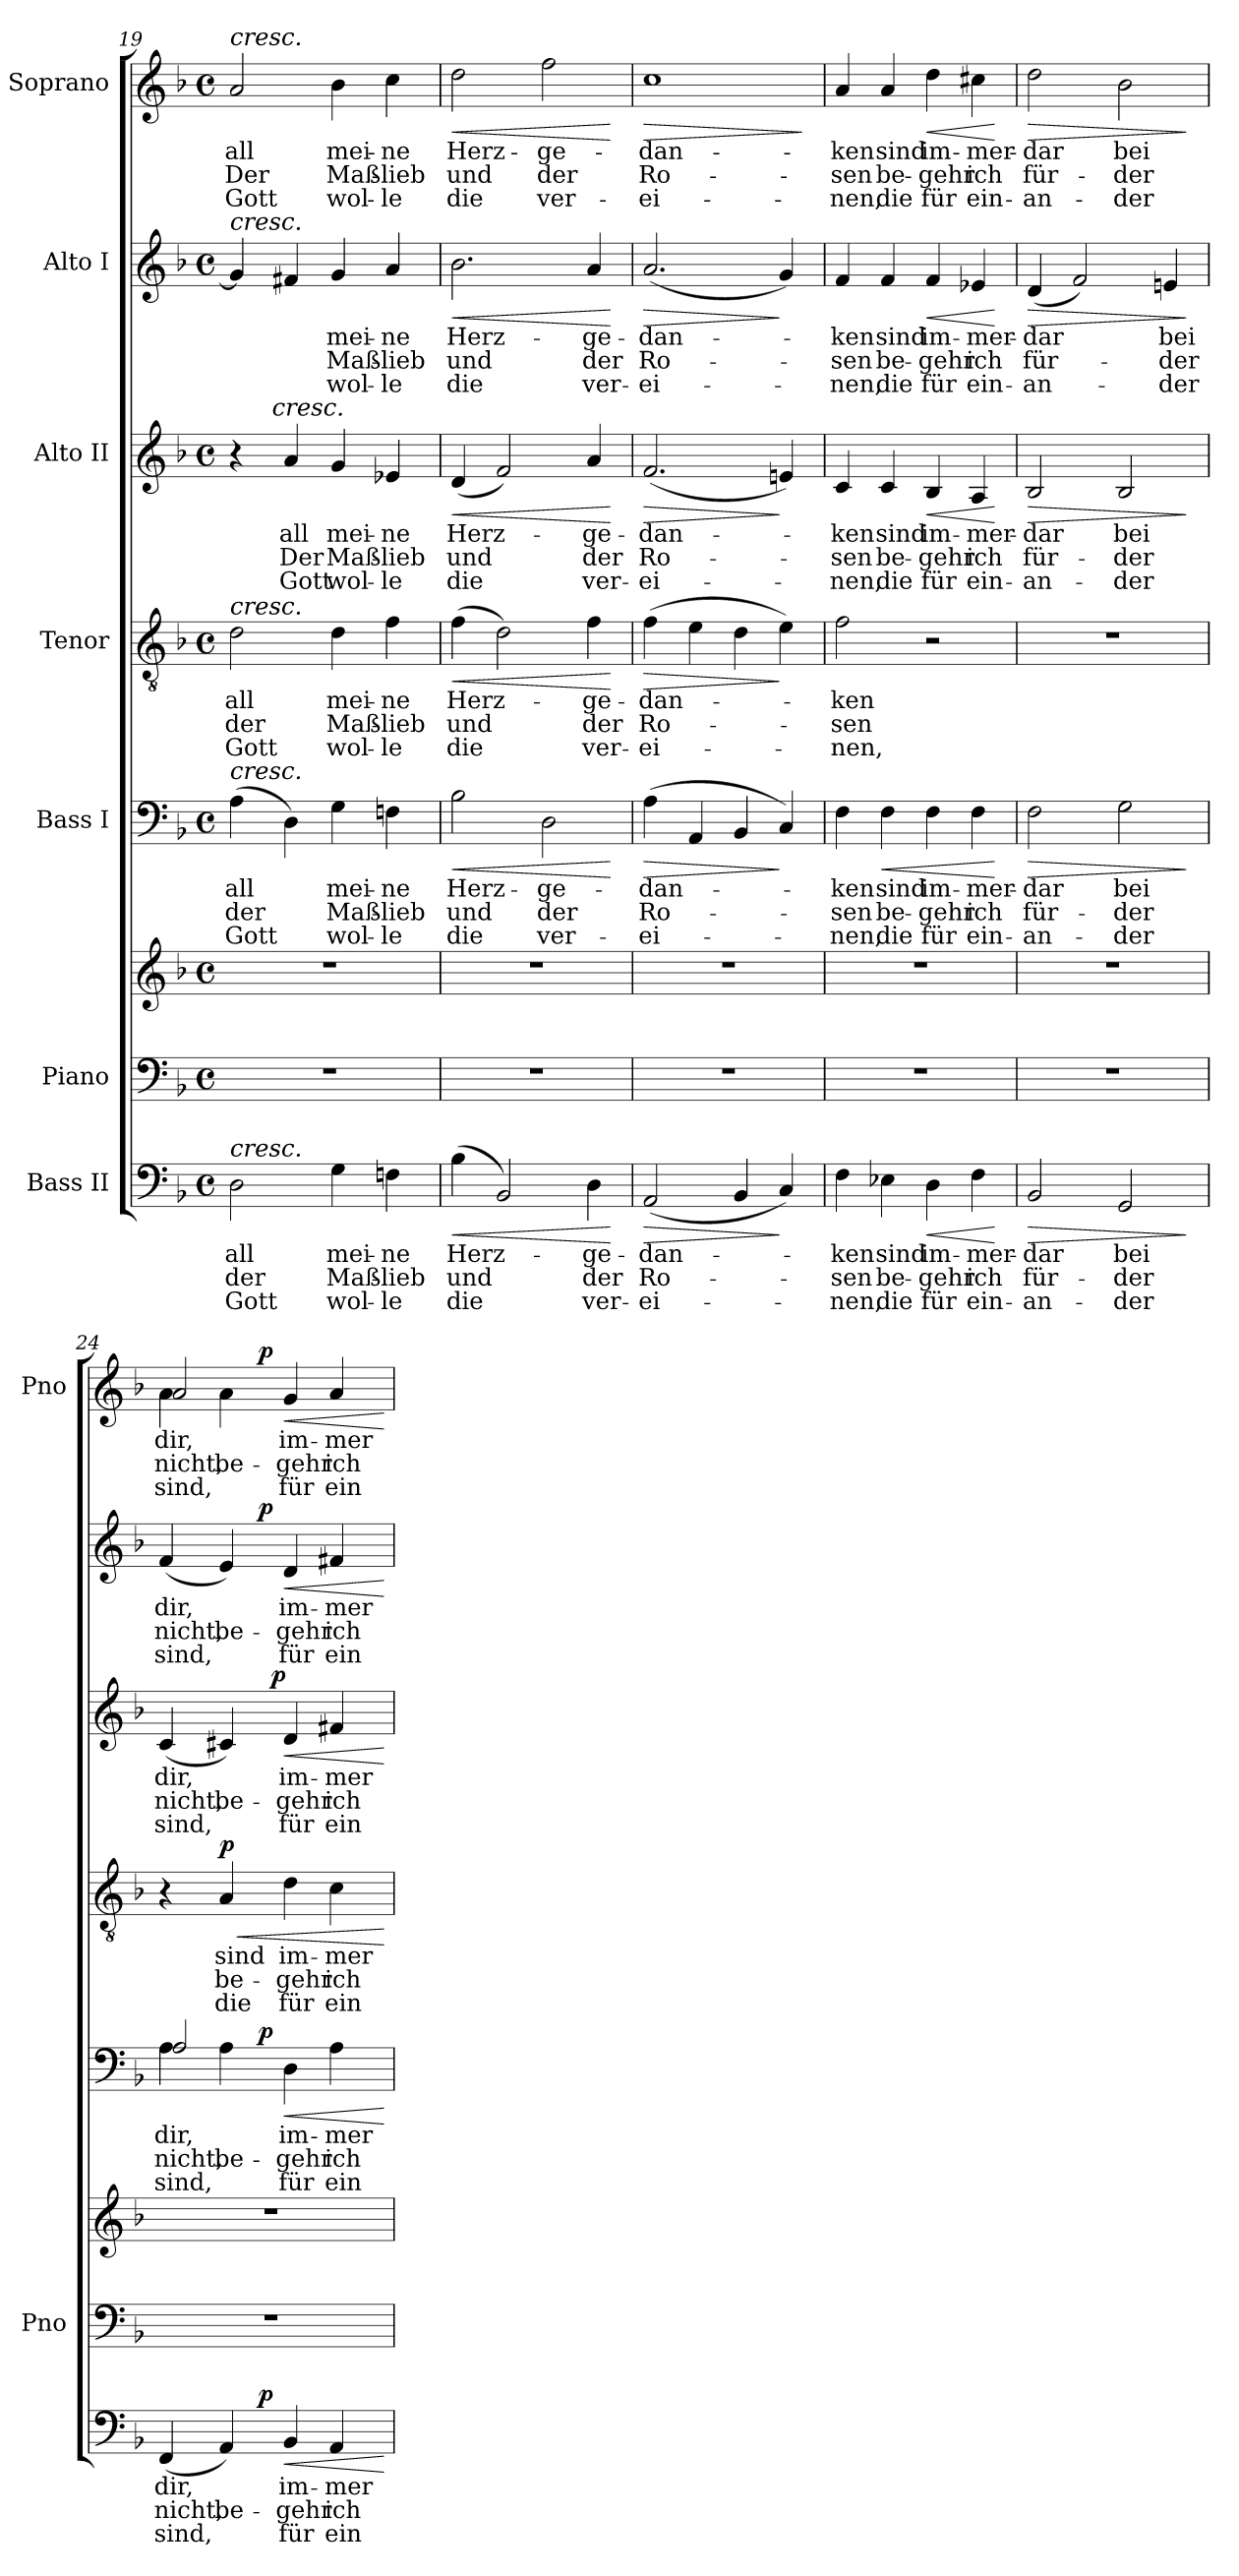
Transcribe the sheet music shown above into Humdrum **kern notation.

**kern	**text	**text	**text	**dynam	**kern	**kern	**kern	**text	**text	**text	**dynam	**kern	**text	**text	**text	**dynam	**kern	**text	**text	**text	**dynam	**kern	**text	**text	**text	**dynam	**kern	**text	**text	**text	**dynam
*part7	*part7	*part7	*part7	*part7	*part6	*part6	*part5	*part5	*part5	*part5	*part5	*part4	*part4	*part4	*part4	*part4	*part3	*part3	*part3	*part3	*part3	*part2	*part2	*part2	*part2	*part2	*part1	*part1	*part1	*part1	*part1
*staff8	*staff8	*staff8	*staff8	*staff8	*staff7	*staff6	*staff5	*staff5	*staff5	*staff5	*staff5	*staff4	*staff4	*staff4	*staff4	*staff4	*staff3	*staff3	*staff3	*staff3	*staff3	*staff2	*staff2	*staff2	*staff2	*staff2	*staff1	*staff1	*staff1	*staff1	*staff1
*I"Bass II	*	*	*	*	*I"Piano	*	*I"Bass I	*	*	*	*	*I"Tenor	*	*	*	*	*I"Alto II	*	*	*	*	*I"Alto I	*	*	*	*	*I"Soprano	*	*	*	*
*	*	*	*	*	*I'Pno	*	*	*	*	*	*	*	*	*	*	*	*	*	*	*	*	*	*	*	*	*	*I'Pno	*	*	*	*
*clefF4	*	*	*	*	*clefF4	*clefG2	*clefF4	*	*	*	*	*clefGv2	*	*	*	*	*clefG2	*	*	*	*	*clefG2	*	*	*	*	*clefG2	*	*	*	*
*k[b-]	*	*	*	*	*k[b-]	*k[b-]	*k[b-]	*	*	*	*	*k[b-]	*	*	*	*	*k[b-]	*	*	*	*	*k[b-]	*	*	*	*	*k[b-]	*	*	*	*
*F:	*	*	*	*	*F:	*F:	*F:	*	*	*	*	*F:	*	*	*	*	*F:	*	*	*	*	*F:	*	*	*	*	*F:	*	*	*	*
*M4/4	*	*	*	*	*M4/4	*M4/4	*M4/4	*	*	*	*	*M4/4	*	*	*	*	*M4/4	*	*	*	*	*M4/4	*	*	*	*	*M4/4	*	*	*	*
*met(c)	*	*	*	*	*met(c)	*met(c)	*met(c)	*	*	*	*	*met(c)	*	*	*	*	*met(c)	*	*	*	*	*met(c)	*	*	*	*	*met(c)	*	*	*	*
=19	=19	=19	=19	=19	=19	=19	=19	=19	=19	=19	=19	=19	=19	=19	=19	=19	=19	=19	=19	=19	=19	=19	=19	=19	=19	=19	=19	=19	=19	=19	=19
!	!	!	!	!	!	!	!	!	!	!	!	!	!	!	!	!	!	!	!	!	!	!	!	!	!	!	!LO:TX:a:i:t=cresc.	!	!	!	!
!	!	!	!	!	!	!	!	!	!	!	!	!	!	!	!	!	!	!	!	!	!	!LO:TX:a:i:t=cresc.	!	!	!	!	!	!	!	!	!
!	!	!	!	!	!	!	!	!	!	!	!	!LO:TX:a:i:t=cresc.	!	!	!	!	!	!	!	!	!	!	!	!	!	!	!	!	!	!	!
!	!	!	!	!	!	!	!LO:TX:a:i:t=cresc.	!	!	!	!	!	!	!	!	!	!	!	!	!	!	!	!	!	!	!	!	!	!	!	!
!LO:TX:a:i:t=cresc.	!	!	!	!	!	!	!	!	!	!	!	!	!	!	!	!	!	!	!	!	!	!	!	!	!	!	!	!	!	!	!
*	*	*	*	*	*	*	*	*	*	*	*	*	*	*	*	*	*^	*	*	*	*	*	*	*	*	*	*	*	*	*	*
2D\	all	der	Gott	.	1r	1r	(4A\	all	der	Gott	.	2d\	all	der	Gott	.	4r	8..ryy	.	.	.	.	4g/]	.	.	.	.	2a/	all	Der	Gott	.
!	!	!	!	!	!	!	!	!	!	!	!	!	!	!	!	!	!	!LO:TX:a:i:t=cresc.	!	!	!	!	!	!	!	!	!	!	!	!	!	!
.	.	.	.	.	.	.	.	.	.	.	.	.	.	.	.	.	.	2ryy	.	.	.	.	.	.	.	.	.	.	.	.	.	.
.	.	.	.	.	.	.	4D\)	.	.	.	.	.	.	.	.	.	4a/	.	all	Der	Gott	.	4f#X/	.	.	.	.	.	.	.	.	.
4G\	mei-	Maß-	wol-	.	.	.	4G\	mei-	Maß-	wol-	.	4d\	mei-	Maß-	wol-	.	4g/	.	mei-	Maß-	wol-	.	4g/	mei-	Maß-	wol-	.	4b-\	mei-	Maß-	wol-	.
.	.	.	.	.	.	.	.	.	.	.	.	.	.	.	.	.	.	4ryy	.	.	.	.	.	.	.	.	.	.	.	.	.	.
4Fn\	-ne	-lieb	-le	.	.	.	4Fn\	-ne	-lieb	-le	.	4f\	-ne	-lieb	-le	.	4e-X/	.	-ne	-lieb	-le	.	4a/	-ne	-lieb	-le	.	4cc\	-ne	-lieb	-le	.
.	.	.	.	.	.	.	.	.	.	.	.	.	.	.	.	.	.	32ryy	.	.	.	.	.	.	.	.	.	.	.	.	.	.
=20	=20	=20	=20	=20	=20	=20	=20	=20	=20	=20	=20	=20	=20	=20	=20	=20	=20	=20	=20	=20	=20	=20	=20	=20	=20	=20	=20	=20	=20	=20	=20	=20
!	!	!	!	!LO:HP:b	!	!	!	!	!	!	!LO:HP:b	!	!	!	!	!LO:HP:b	!	!	!	!	!	!LO:HP:b	!	!	!	!	!LO:HP:b	!	!	!	!	!LO:HP:b
*	*	*	*	*	*	*	*	*	*	*	*	*	*	*	*	*	*v	*v	*	*	*	*	*	*	*	*	*	*	*	*	*	*
(4B-\	Herz-	und	die	<	1r	1r	2B-\	Herz-	und	die	<	(4f\	Herz-	und	die	<	(4d/	Herz-	und	die	<	2.b-\	Herz-	und	die	<	2dd\	Herz-	und	die	<
2BB-/)	.	.	.	.	.	.	.	.	.	.	.	2d\)	.	.	.	.	2f/)	.	.	.	.	.	.	.	.	.	.	.	.	.	.
.	.	.	.	.	.	.	2D\	-ge-	der	ver-	.	.	.	.	.	.	.	.	.	.	.	.	.	.	.	.	2ff\	-ge-	der	ver-	.
4D\	-ge-	der	ver-	.	.	.	.	.	.	.	.	4f\	-ge-	der	ver-	.	4a/	-ge-	der	ver-	.	4a/	-ge-	der	ver-	.	.	.	.	.	.
.	.	.	.	[	.	.	.	.	.	.	[	.	.	.	.	[	.	.	.	.	[	.	.	.	.	[	.	.	.	.	[
=21	=21	=21	=21	=21	=21	=21	=21	=21	=21	=21	=21	=21	=21	=21	=21	=21	=21	=21	=21	=21	=21	=21	=21	=21	=21	=21	=21	=21	=21	=21	=21
!	!	!	!	!LO:HP:b	!	!	!	!	!	!	!LO:HP:b	!	!	!	!	!LO:HP:b	!	!	!	!	!LO:HP:b	!	!	!	!	!LO:HP:b	!	!	!	!	!LO:HP:b
(2AA/	-dan-	Ro-	-ei-	>	1r	1r	(4A\	-dan-	Ro-	-ei-	>	(4f\	-dan-	Ro-	-ei-	>	(2.f/	-dan-	Ro-	-ei-	>	(2.a/	-dan-	Ro-	-ei-	>	1cc	-dan-	Ro-	-ei-	>
.	.	.	.	.	.	.	4AA/	.	.	.	.	4e\	.	.	.	.	.	.	.	.	.	.	.	.	.	.	.	.	.	.	.
4BB-/	.	.	.	.	.	.	4BB-/	.	.	.	.	4d\	.	.	.	.	.	.	.	.	.	.	.	.	.	.	.	.	.	.	.
4C/)	.	.	.	]	.	.	4C/)	.	.	.	]	4e\)	.	.	.	]	4en/)	.	.	.	]	4g/)	.	.	.	]	.	.	.	.	.
.	.	.	.	.	.	.	.	.	.	.	.	.	.	.	.	.	.	.	.	.	.	.	.	.	.	.	.	.	.	.	]
!!LO:PB:g=z
=22	=22	=22	=22	=22	=22	=22	=22	=22	=22	=22	=22	=22	=22	=22	=22	=22	=22	=22	=22	=22	=22	=22	=22	=22	=22	=22	=22	=22	=22	=22	=22
4F\	-ken	-sen	-nen,	.	1r	1r	4F\	-ken	-sen	-nen,	.	2f\	-ken	-sen	-nen,	.	4c/	-ken	-sen	-nen,	.	4f/	-ken	-sen	-nen,	.	4a/	-ken	-sen	-nen,	.
!	!	!	!	!	!	!	!	!	!	!	!LO:HP:b	!	!	!	!	!	!	!	!	!	!	!	!	!	!	!	!	!	!	!	!
4E-X\	sind	be-	die	.	.	.	4F\	sind	be-	die	<	.	.	.	.	.	4c/	sind	be-	die	.	4f/	sind	be-	die	.	4a/	sind	be-	die	.
!	!	!	!	!LO:HP:b	!	!	!	!	!	!	!	!	!	!	!	!	!	!	!	!	!LO:HP:b	!	!	!	!	!LO:HP:b	!	!	!	!	!LO:HP:b
4D\	im-	-gehr	für	<	.	.	4F\	im-	-gehr	für	.	2r	.	.	.	.	4B-/	im-	-gehr	für	<	4f/	im-	-gehr	für	<	4dd\	im-	-gehr	für	<
4F\	-mer-	ich	ein-	.	.	.	4F\	-mer-	ich	ein-	.	.	.	.	.	.	4A/	-mer-	ich	ein-	.	4e-X/	-mer-	ich	ein-	.	4cc#X\	-mer-	ich	ein-	.
.	.	.	.	[	.	.	.	.	.	.	[	.	.	.	.	.	.	.	.	.	[	.	.	.	.	[	.	.	.	.	[
=23	=23	=23	=23	=23	=23	=23	=23	=23	=23	=23	=23	=23	=23	=23	=23	=23	=23	=23	=23	=23	=23	=23	=23	=23	=23	=23	=23	=23	=23	=23	=23
!	!	!	!	!LO:HP:b	!	!	!	!	!	!	!LO:HP:b	!	!	!	!	!	!	!	!	!	!LO:HP:b	!	!	!	!	!LO:HP:b	!	!	!	!	!LO:HP:b
2BB-/	-dar	für-	-an-	>	1r	1r	2F\	-dar	für-	-an-	>	1r	.	.	.	.	2B-/	-dar	für-	-an-	>	(4d/	-dar	für-	-an-	>	2dd\	-dar	für-	-an-	>
.	.	.	.	.	.	.	.	.	.	.	.	.	.	.	.	.	.	.	.	.	.	2f/)	.	.	.	.	.	.	.	.	.
2GG/	bei	-der	-der	.	.	.	2G\	bei	-der	-der	.	.	.	.	.	.	2B-/	bei	-der	-der	.	.	.	.	.	.	2b-\	bei	-der	-der	.
.	.	.	.	.	.	.	.	.	.	.	.	.	.	.	.	.	.	.	.	.	.	4en/	bei	-der	-der	.	.	.	.	.	.
.	.	.	.	]	.	.	.	.	.	.	]	.	.	.	.	.	.	.	.	.	]	.	.	.	.	]	.	.	.	.	]
=24	=24	=24	=24	=24	=24	=24	=24	=24	=24	=24	=24	=24	=24	=24	=24	=24	=24	=24	=24	=24	=24	=24	=24	=24	=24	=24	=24	=24	=24	=24	=24
*^	*	*	*	*	*	*	*^	*	*	*	*	*	*	*	*	*	*^	*	*	*	*	*^	*	*	*	*	*^	*	*	*	*
*	*	*	*	*	*	*	*	*	*^	*	*	*	*	*	*	*	*	*	*	*	*	*	*	*	*	*	*	*	*	*	*	*^	*	*	*	*
(4FF/	4..ryy	dir,	nicht,	sind,	.	1r	1r	4A\	2A/	4..ryy	dir,	nicht,	sind,	.	4r	.	.	.	.	(4c/	4...ryy	dir,	nicht,	sind,	.	(4f/	4..ryy	dir,	nicht,	sind,	.	4a\	2a/	4..ryy	dir,	nicht,	sind,	.
!	!	!	!	!	!	!	!	!	!	!	!	!	!	!	!	!	!	!	!LO:HP:b	!	!	!	!	!	!	!	!	!	!	!	!	!	!	!	!	!	!	!
!	!	!	!	!	!	!	!	!	!	!	!	!	!	!	!	!	!	!	!LO:DY:n=1:a	!	!	!	!	!	!	!	!	!	!	!	!	!	!	!	!	!	!	!
4AA/)	.	.	be-	.	.	.	.	4A\	.	.	.	be-	.	.	4A/	sind	be-	die	< p	4c#X/)	.	.	be-	.	.	4e/)	.	.	be-	.	.	4a\	.	.	.	be-	.	.
!	!	!	!	!	!LO:DY:a	!	!	!	!	!	!	!	!	!LO:DY:a	!	!	!	!	!	!	!	!	!	!	!	!	!	!	!	!	!LO:DY:a	!	!	!	!	!	!	!LO:DY:a
.	2ryy	.	.	.	p	.	.	.	.	2ryy	.	.	.	p	.	.	.	.	.	.	.	.	.	.	.	.	2ryy	.	.	.	p	.	.	2ryy	.	.	.	p
!	!	!	!	!	!	!	!	!	!	!	!	!	!	!	!	!	!	!	!	!	!	!	!	!	!LO:DY:a	!	!	!	!	!	!	!	!	!	!	!	!	!
.	.	.	.	.	.	.	.	.	.	.	.	.	.	.	.	.	.	.	.	.	2ryy	.	.	.	p	.	.	.	.	.	.	.	.	.	.	.	.	.
!	!	!	!	!	!LO:HP:b	!	!	!	!	!	!	!	!	!LO:HP:b	!	!	!	!	!	!	!	!	!	!	!LO:HP:b	!	!	!	!	!	!LO:HP:b	!	!	!	!	!	!	!LO:HP:b
4BB-/	.	im-	-gehr	für	<	.	.	4D\	2ryy	.	im-	-gehr	für	<	4d\	im-	-gehr	für	.	4d/	.	im-	-gehr	für	<	4d/	.	im-	-gehr	für	<	4g/	2ryy	.	im-	-gehr	für	<
4AA/	.	-mer-	ich	ein-	.	.	.	4A\	.	.	-mer-	ich	ein-	.	4c\	-mer-	ich	ein-	.	4f#X/	.	-mer-	ich	ein-	.	4f#X/	.	-mer-	ich	ein-	.	4a/	.	.	-mer-	ich	ein-	.
.	16ryy	.	.	.	.	.	.	.	.	16ryy	.	.	.	.	.	.	.	.	.	.	.	.	.	.	.	.	16ryy	.	.	.	.	.	.	16ryy	.	.	.	.
.	.	.	.	.	.	.	.	.	.	.	.	.	.	.	.	.	.	.	.	.	32ryy	.	.	.	.	.	.	.	.	.	.	.	.	.	.	.	.	.
.	.	.	.	.	[	.	.	.	.	.	.	.	.	[	.	.	.	.	[	.	.	.	.	.	[	.	.	.	.	.	[	.	.	.	.	.	.	[
*	*	*	*	*	*	*	*	*	*	*	*	*	*	*	*	*	*	*	*	*v	*v	*	*	*	*	*	*	*	*	*	*	*v	*v	*v	*	*	*	*
*v	*v	*	*	*	*	*	*	*v	*v	*v	*	*	*	*	*	*	*	*	*	*	*	*	*	*	*v	*v	*	*	*	*	*	*	*	*	*
=	=	=	=	=	=	=	=	=	=	=	=	=	=	=	=	=	=	=	=	=	=	=	=	=	=	=	=	=	=	=	=
*-	*-	*-	*-	*-	*-	*-	*-	*-	*-	*-	*-	*-	*-	*-	*-	*-	*-	*-	*-	*-	*-	*-	*-	*-	*-	*-	*-	*-	*-	*-	*-
